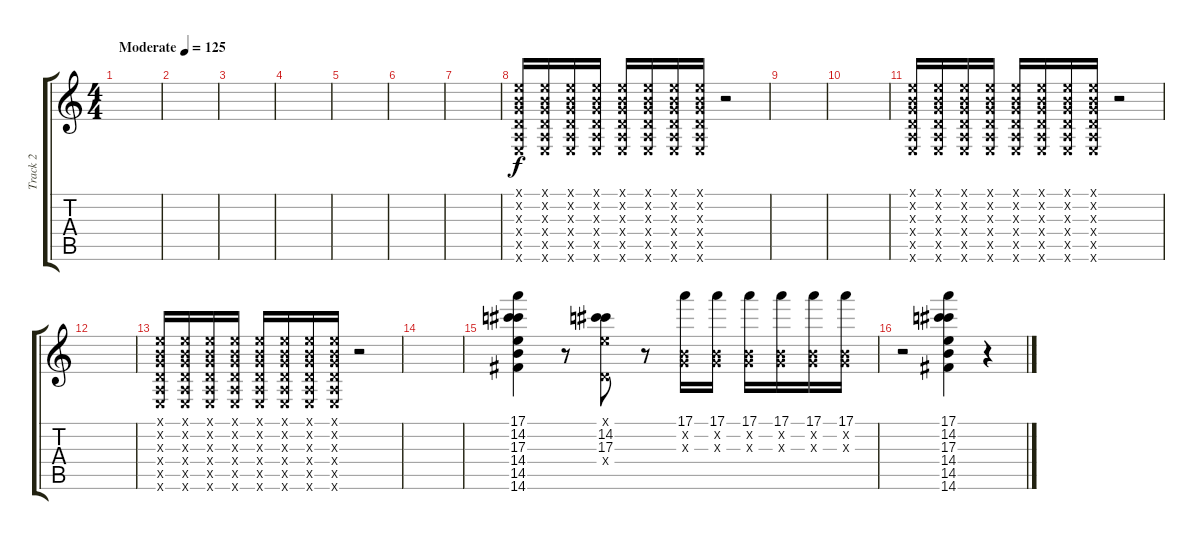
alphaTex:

\track ("Track 2" "Track 2") {instrument overdrivenguitar}
\staff {score tabs}
\tuning (E4 B3 G3 D3 A2 E2) {hide}
\ts (4 4)
\tempo (125 "Moderate")
\clef g2
\ks c
|
|
|
|
|
|
|
(0.1{x} 0.2{x} 0.3{x} 0.4{x} 0.5{x} 0.6{x}).16 (0.1{x} 0.2{x} 0.3{x} 0.4{x} 0.5{x} 0.6{x}).16 (0.1{x} 0.2{x} 0.3{x} 0.4{x} 0.5{x} 0.6{x}).16 (0.1{x} 0.2{x} 0.3{x} 0.4{x} 0.5{x} 0.6{x}).16 (0.1{x} 0.2{x} 0.3{x} 0.4{x} 0.5{x} 0.6{x}).16 (0.1{x} 0.2{x} 0.3{x} 0.4{x} 0.5{x} 0.6{x}).16 (0.1{x} 0.2{x} 0.3{x} 0.4{x} 0.5{x} 0.6{x}).16 (0.1{x} 0.2{x} 0.3{x} 0.4{x} 0.5{x} 0.6{x}).16 r.2 |
|
|
(0.1{x} 0.2{x} 0.3{x} 0.4{x} 0.5{x} 0.6{x}).16 (0.1{x} 0.2{x} 0.3{x} 0.4{x} 0.5{x} 0.6{x}).16 (0.1{x} 0.2{x} 0.3{x} 0.4{x} 0.5{x} 0.6{x}).16 (0.1{x} 0.2{x} 0.3{x} 0.4{x} 0.5{x} 0.6{x}).16 (0.1{x} 0.2{x} 0.3{x} 0.4{x} 0.5{x} 0.6{x}).16 (0.1{x} 0.2{x} 0.3{x} 0.4{x} 0.5{x} 0.6{x}).16 (0.1{x} 0.2{x} 0.3{x} 0.4{x} 0.5{x} 0.6{x}).16 (0.1{x} 0.2{x} 0.3{x} 0.4{x} 0.5{x} 0.6{x}).16 r.2 |
|
(0.1{x} 0.2{x} 0.3{x} 0.4{x} 0.5{x} 0.6{x}).16 (0.1{x} 0.2{x} 0.3{x} 0.4{x} 0.5{x} 0.6{x}).16 (0.1{x} 0.2{x} 0.3{x} 0.4{x} 0.5{x} 0.6{x}).16 (0.1{x} 0.2{x} 0.3{x} 0.4{x} 0.5{x} 0.6{x}).16 (0.1{x} 0.2{x} 0.3{x} 0.4{x} 0.5{x} 0.6{x}).16 (0.1{x} 0.2{x} 0.3{x} 0.4{x} 0.5{x} 0.6{x}).16 (0.1{x} 0.2{x} 0.3{x} 0.4{x} 0.5{x} 0.6{x}).16 (0.1{x} 0.2{x} 0.3{x} 0.4{x} 0.5{x} 0.6{x}).16 r.2 |
|
(17.1 14.2 17.3 14.4 14.5 14.6).4 r.8 (0.1{x} 14.2 17.3 0.4{x}).8 r.8 (17.1 0.2{x} 0.3{x}).16 (17.1 0.2{x} 0.3{x}).16 (17.1 0.2{x} 0.3{x}).16 (17.1 0.2{x} 0.3{x}).16 (17.1 0.2{x} 0.3{x}).16 (17.1 0.2{x} 0.3{x}).16 |
r.2 (17.1 14.2 17.3 14.4 14.5 14.6).4 r.4
